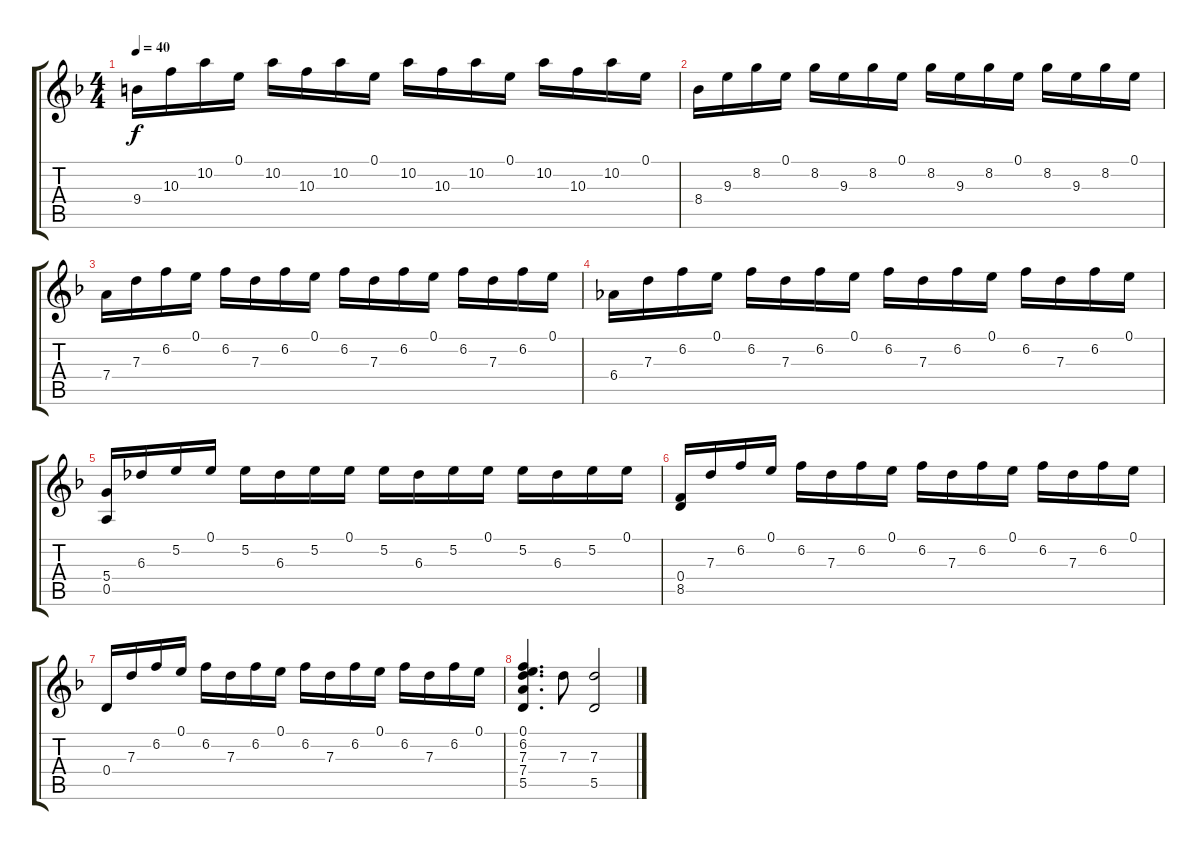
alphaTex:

\track "" {instrument acousticguitarsteel}
\staff {score tabs}
\tuning (E4 B3 G3 D3 A2 E2) {hide}
\ts (4 4)
\tempo 40
\clef g2
\ks dminor
9.4.16{dy f} 10.3.16 10.2.16 0.1.16 10.2.16 10.3.16 10.2.16 0.1.16 10.2.16 10.3.16 10.2.16 0.1.16 10.2.16 10.3.16 10.2.16 0.1.16 |
8.4.16 9.3.16 8.2.16 0.1.16 8.2.16 9.3.16 8.2.16 0.1.16 8.2.16 9.3.16 8.2.16 0.1.16 8.2.16 9.3.16 8.2.16 0.1.16 |
7.4.16 7.3.16 6.2.16 0.1.16 6.2.16 7.3.16 6.2.16 0.1.16 6.2.16 7.3.16 6.2.16 0.1.16 6.2.16 7.3.16 6.2.16 0.1.16 |
6.4.16 7.3.16 6.2.16 0.1.16 6.2.16 7.3.16 6.2.16 0.1.16 6.2.16 7.3.16 6.2.16 0.1.16 6.2.16 7.3.16 6.2.16 0.1.16 |
(5.4 0.5).16 6.3.16 5.2.16 0.1.16 5.2.16 6.3.16 5.2.16 0.1.16 5.2.16 6.3.16 5.2.16 0.1.16 5.2.16 6.3.16 5.2.16 0.1.16 |
(0.4 8.5).16 7.3.16 6.2.16 0.1.16 6.2.16 7.3.16 6.2.16 0.1.16 6.2.16 7.3.16 6.2.16 0.1.16 6.2.16 7.3.16 6.2.16 0.1.16 |
0.4.16 7.3.16 6.2.16 0.1.16 6.2.16 7.3.16 6.2.16 0.1.16 6.2.16 7.3.16 6.2.16 0.1.16 6.2.16 7.3.16 6.2.16 0.1.16 |
(0.1 6.2 7.3 7.4 5.5).4{d} 7.3.8 (7.3 5.5).2
